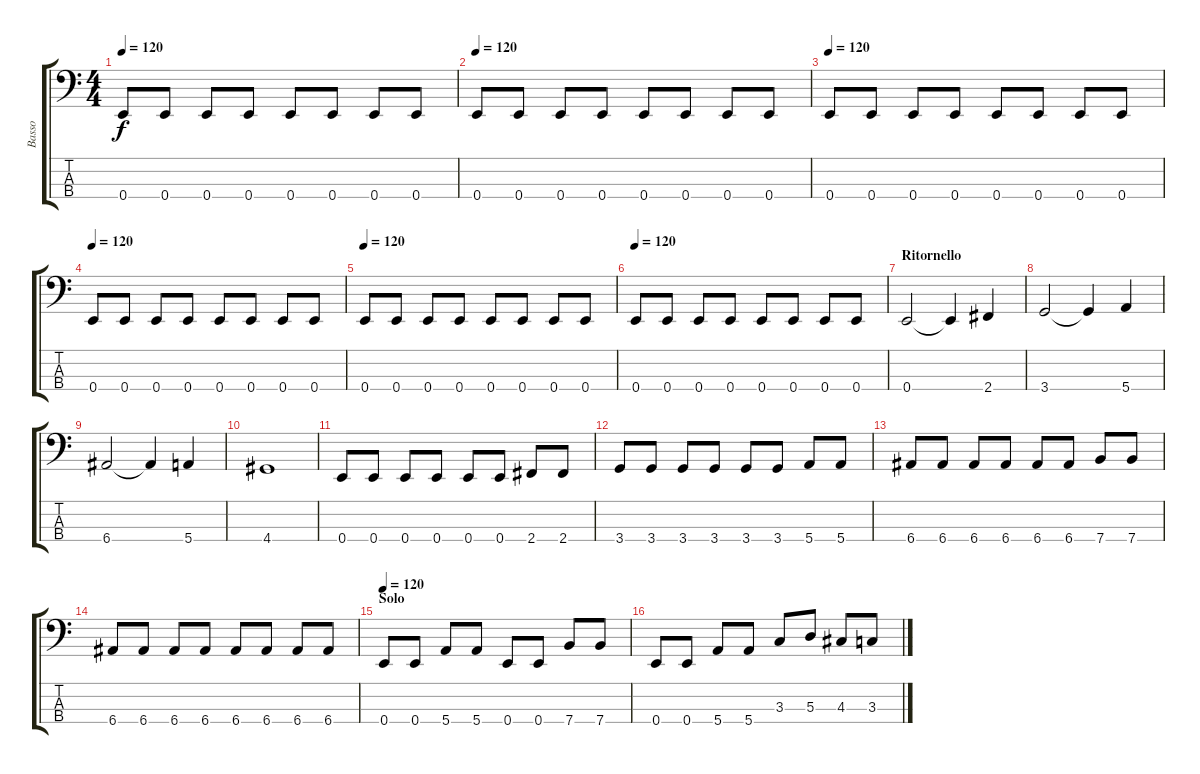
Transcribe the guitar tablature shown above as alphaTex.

\track ("Basso" "Basso") {instrument electricbasspick}
\staff {score tabs}
\tuning (G2 D2 A1 E1) {hide}
\ts (4 4)
\tempo 120
\clef f4
\ks c
0.4.8{dy f} 0.4.8 0.4.8 0.4.8 0.4.8 0.4.8 0.4.8 0.4.8 |
\tempo 120
0.4.8 0.4.8 0.4.8 0.4.8 0.4.8 0.4.8 0.4.8 0.4.8 |
\tempo 120
0.4.8 0.4.8 0.4.8 0.4.8 0.4.8 0.4.8 0.4.8 0.4.8 |
\tempo 120
0.4.8 0.4.8 0.4.8 0.4.8 0.4.8 0.4.8 0.4.8 0.4.8 |
\tempo 120
0.4.8 0.4.8 0.4.8 0.4.8 0.4.8 0.4.8 0.4.8 0.4.8 |
\tempo 120
0.4.8 0.4.8 0.4.8 0.4.8 0.4.8 0.4.8 0.4.8 0.4.8 |
\section ("" "Ritornello")
0.4.2 0.4{t}.4 2.4.4 |
3.4.2 3.4{t}.4 5.4.4 |
6.4.2 6.4{t}.4 5.4.4 |
4.4.1 |
0.4.8 0.4.8 0.4.8 0.4.8 0.4.8 0.4.8 2.4.8 2.4.8 |
3.4.8 3.4.8 3.4.8 3.4.8 3.4.8 3.4.8 5.4.8 5.4.8 |
6.4.8 6.4.8 6.4.8 6.4.8 6.4.8 6.4.8 7.4.8 7.4.8 |
6.4.8 6.4.8 6.4.8 6.4.8 6.4.8 6.4.8 6.4.8 6.4.8 |
\section ("" "Solo")
\tempo 120
0.4.8 0.4.8 5.4.8 5.4.8 0.4.8 0.4.8 7.4.8 7.4.8 |
0.4.8 0.4.8 5.4.8 5.4.8 3.3.8 5.3.8 4.3.8 3.3.8
